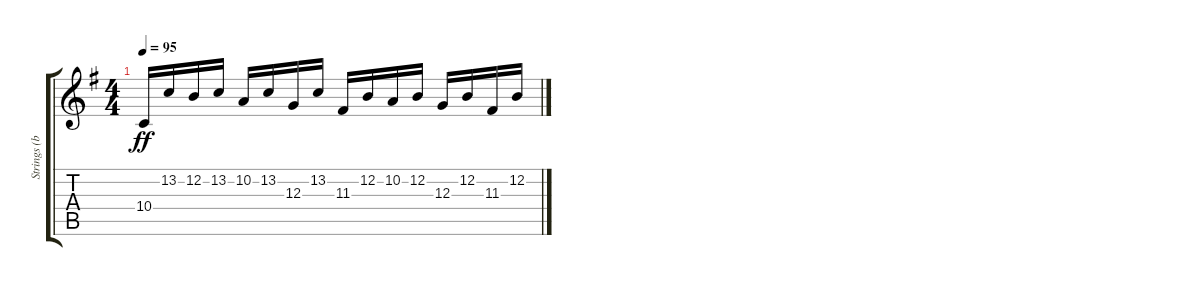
\track ("Strings (back)" "Strings (b") {instrument stringensemble1}
\staff {score tabs}
\tuning (E4 B3 G3 D3 A2 E2) {hide}
\ts (4 4)
\tempo 95
\clef g2
\ks g
10.4.16{dy ff} 13.2.16 12.2.16 13.2.16 10.2.16 13.2.16 12.3.16 13.2.16 11.3.16 12.2.16 10.2.16 12.2.16 12.3.16 12.2.16 11.3.16 12.2.16
